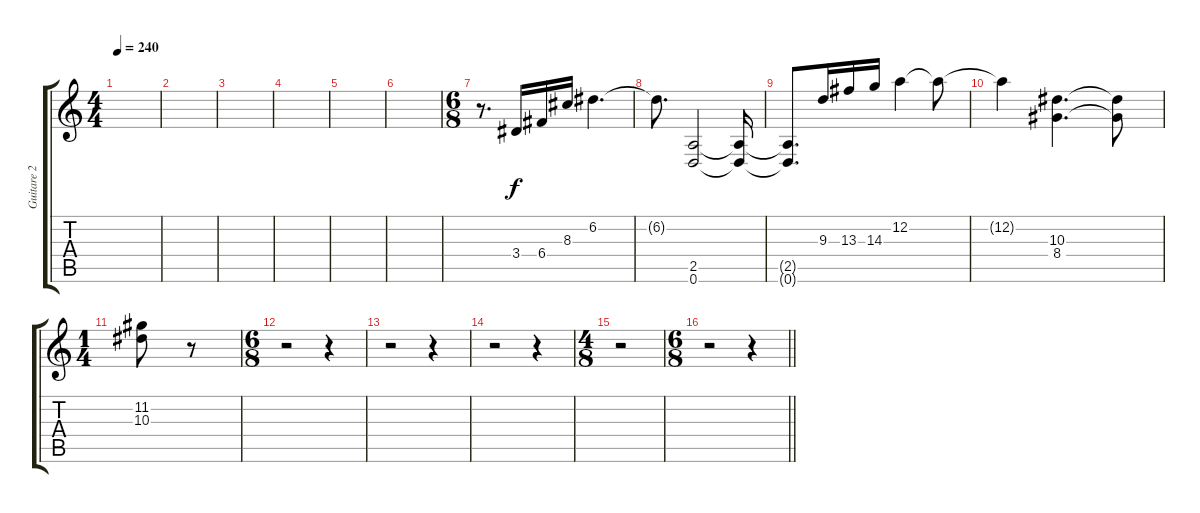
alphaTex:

\track ("Guitare 2" "Guitare 2") {instrument distortionguitar}
\staff {score tabs}
\tuning (D4 A3 F3 C3 G2 D2) {hide}
\ts (4 4)
\tempo 240
\clef g2
\ks c
|
|
|
|
|
|
\ts (6 8)
r.8{d} 3.4.16 6.4.16 8.3.16 6.2.4{d} |
6.2{t}.8{d} (2.5 0.6).2 (2.5{t} 0.6{t}).16 |
(2.5{t} 0.6{t}).8{d} 9.3.16 13.3.16 14.3.16 12.2.4 12.2{t}.8 |
12.2{t}.4 (10.3 8.4).4{d} (10.3{t} 8.4{t}).8 |
\ts (1 4)
(11.2 10.3).8 r.8 |
\ts (6 8)
r.2 r.4 |
r.2 r.4 |
r.2 r.4 |
\ts (4 8)
r.2 |
\ts (6 8)
\barLineRight lightlight
r.2 r.4
